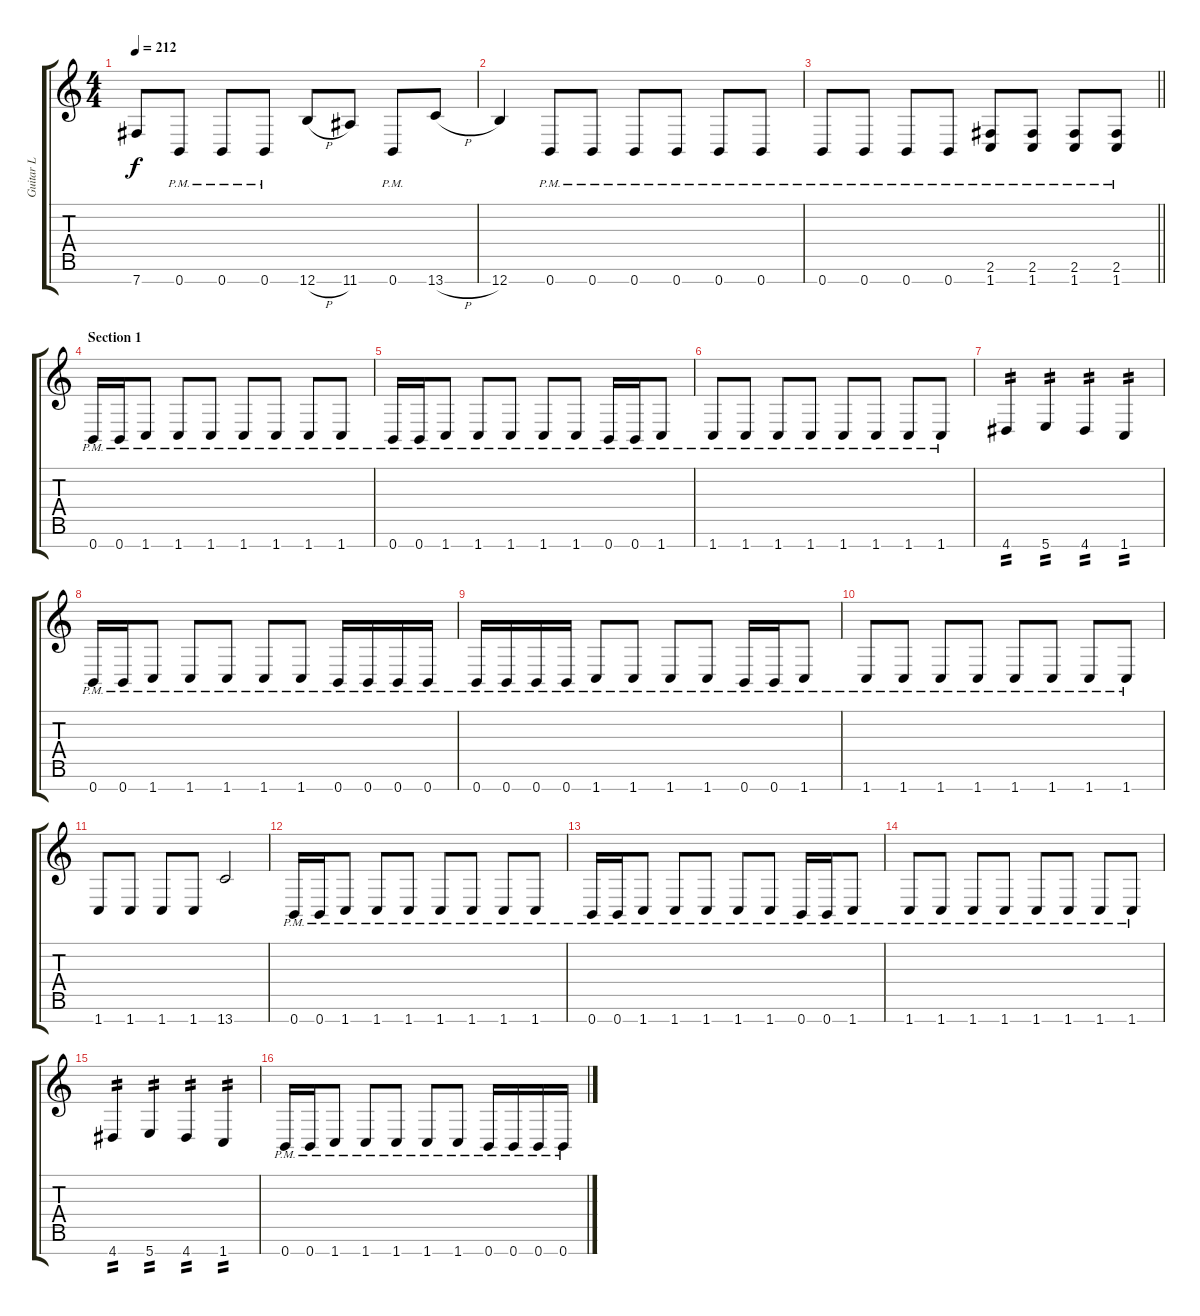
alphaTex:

\track ("Guitar L" "Guitar L") {instrument distortionguitar}
\staff {score tabs}
\tuning (E4 B3 G3 D3 A2 E2 B1) {hide}
\ts (4 4)
\tempo 212
\clef g2
\ks c
7.7.8{dy f} 0.7{pm}.8 0.7{pm}.8 0.7{pm}.8 12.7{h}.8 11.7.8 0.7{pm}.8 13.7{h}.8 |
12.7.4 0.7{pm}.8 0.7{pm}.8 0.7{pm}.8 0.7{pm}.8 0.7{pm}.8 0.7{pm}.8 |
\barLineRight lightlight
0.7{pm}.8 0.7{pm}.8 0.7{pm}.8 0.7{pm}.8 (2.6{pm} 1.7{pm}).8 (2.6{pm} 1.7{pm}).8 (2.6{pm} 1.7{pm}).8 (2.6{pm} 1.7{pm}).8 |
\section ("" "Section 1")
0.7{pm}.16 0.7{pm}.16 1.7{pm}.8 1.7{pm}.8 1.7{pm}.8 1.7{pm}.8 1.7{pm}.8 1.7{pm}.8 1.7{pm}.8 |
0.7{pm}.16 0.7{pm}.16 1.7{pm}.8 1.7{pm}.8 1.7{pm}.8 1.7{pm}.8 1.7{pm}.8 0.7{pm}.16 0.7{pm}.16 1.7{pm}.8 |
1.7{pm}.8 1.7{pm}.8 1.7{pm}.8 1.7{pm}.8 1.7{pm}.8 1.7{pm}.8 1.7{pm}.8 1.7{pm}.8 |
4.7.4{tp 2} 5.7.4{tp 2} 4.7.4{tp 2} 1.7.4{tp 2} |
0.7{pm}.16 0.7{pm}.16 1.7{pm}.8 1.7{pm}.8 1.7{pm}.8 1.7{pm}.8 1.7{pm}.8 0.7{pm}.16 0.7{pm}.16 0.7{pm}.16 0.7{pm}.16 |
0.7{pm}.16 0.7{pm}.16 0.7{pm}.16 0.7{pm}.16 1.7{pm}.8 1.7{pm}.8 1.7{pm}.8 1.7{pm}.8 0.7{pm}.16 0.7{pm}.16 1.7{pm}.8 |
1.7{pm}.8 1.7{pm}.8 1.7{pm}.8 1.7{pm}.8 1.7{pm}.8 1.7{pm}.8 1.7{pm}.8 1.7{pm}.8 |
1.7.8 1.7.8 1.7.8 1.7.8 13.7.2 |
0.7{pm}.16 0.7{pm}.16 1.7{pm}.8 1.7{pm}.8 1.7{pm}.8 1.7{pm}.8 1.7{pm}.8 1.7{pm}.8 1.7{pm}.8 |
0.7{pm}.16 0.7{pm}.16 1.7{pm}.8 1.7{pm}.8 1.7{pm}.8 1.7{pm}.8 1.7{pm}.8 0.7{pm}.16 0.7{pm}.16 1.7{pm}.8 |
1.7{pm}.8 1.7{pm}.8 1.7{pm}.8 1.7{pm}.8 1.7{pm}.8 1.7{pm}.8 1.7{pm}.8 1.7{pm}.8 |
4.7.4{tp 2} 5.7.4{tp 2} 4.7.4{tp 2} 1.7.4{tp 2} |
0.7{pm}.16 0.7{pm}.16 1.7{pm}.8 1.7{pm}.8 1.7{pm}.8 1.7{pm}.8 1.7{pm}.8 0.7{pm}.16 0.7{pm}.16 0.7{pm}.16 0.7{pm}.16
